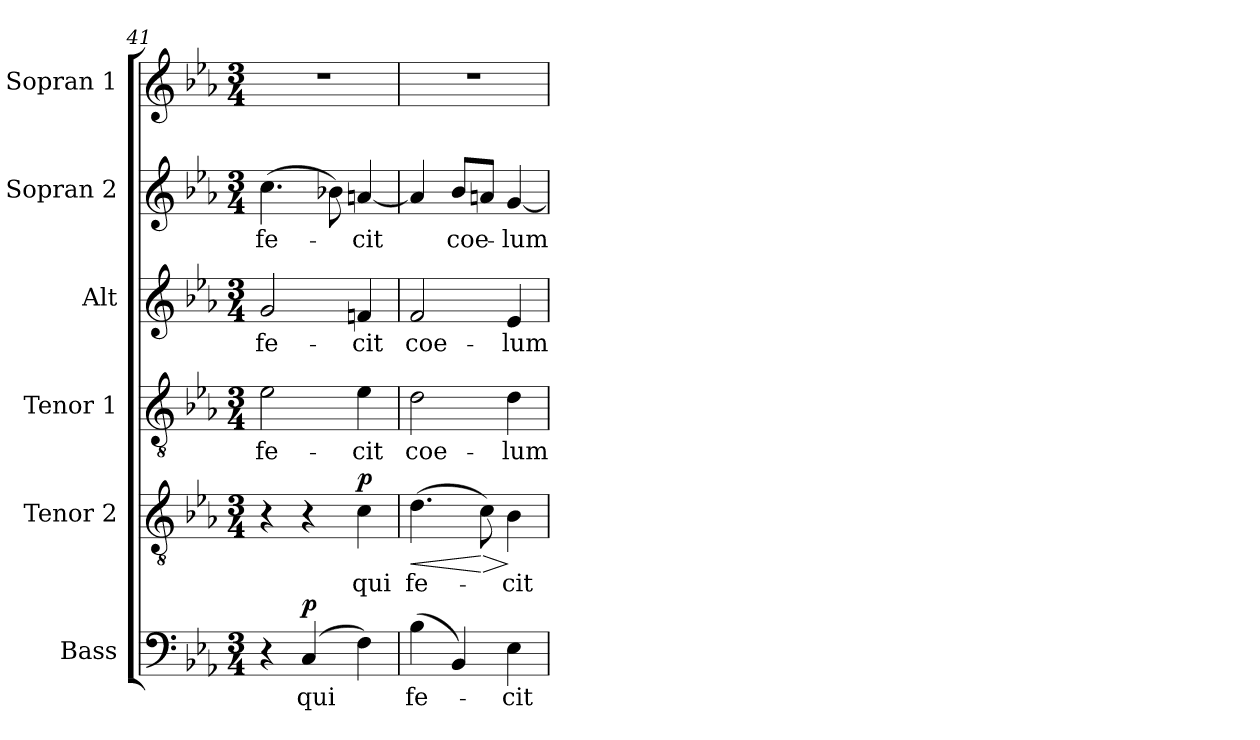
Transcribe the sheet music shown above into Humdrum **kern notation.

**kern	**text	**dynam	**kern	**text	**dynam	**kern	**text	**kern	**text	**kern	**text	**kern
*part6	*part6	*part6	*part5	*part5	*part5	*part4	*part4	*part3	*part3	*part2	*part2	*part1
*staff6	*staff6	*staff6	*staff5	*staff5	*staff5	*staff4	*staff4	*staff3	*staff3	*staff2	*staff2	*staff1
*I"Bass	*	*	*I"Tenor 2	*	*	*I"Tenor 1	*	*I"Alt	*	*I"Sopran 2	*	*I"Sopran 1
*I'B.	*	*	*I'T. 2	*	*	*I'T. 1	*	*I'A.	*	*I'S. 2	*	*I'S. 1
*clefF4	*	*	*clefGv2	*	*	*clefGv2	*	*clefG2	*	*clefG2	*	*clefG2
*k[b-e-a-]	*	*	*k[b-e-a-]	*	*	*k[b-e-a-]	*	*k[b-e-a-]	*	*k[b-e-a-]	*	*k[b-e-a-]
*E-:	*	*	*E-:	*	*	*E-:	*	*E-:	*	*E-:	*	*E-:
*M3/4	*	*	*M3/4	*	*	*M3/4	*	*M3/4	*	*M3/4	*	*M3/4
=41	=41	=41	=41	=41	=41	=41	=41	=41	=41	=41	=41	=41
!	!	!	!	!	!	!	!LO:LY:b	!	!LO:LY:b	!	!LO:LY:b	!
4r	.	.	4r	.	.	2e-\	fe-	2g/	fe-	(>4.cc\	fe-	2.r
!	!LO:LY:b	!LO:DY:a	!	!	!	!	!	!	!	!	!	!
(4C/	qui	p	4r	.	.	.	.	.	.	.	.	.
.	.	.	.	.	.	.	.	.	.	8b-X\)	.	.
!	!	!	!	!LO:LY:b	!LO:DY:a	!	!LO:LY:b	!	!LO:LY:b	!	!LO:LY:b	!
4F\)	.	.	4c\	qui	p	4e-\	-cit	4fn/	-cit	[4an/	-cit	.
!!LO:PB:g=z
=42	=42	=42	=42	=42	=42	=42	=42	=42	=42	=42	=42	=42
!	!LO:LY:b	!	!	!LO:LY:b	!LO:HP:b	!	!LO:LY:b	!	!LO:LY:b	!	!	!
(>4B-\	fe-	.	(>4.d\	fe-	<	2d\	coe-	2f/	coe-	4a/]	.	2.r
!	!	!	!	!	!	!	!	!	!	!	!LO:LY:b	!
4BB-/)	.	.	.	.	.	.	.	.	.	8b-/L	coe-	.
!	!	!	!	!	!LO:HP:n=1:b	!	!	!	!	!	!	!
.	.	.	8c\)	.	[ >	.	.	.	.	8an/J	.	.
!	!LO:LY:b	!	!	!LO:LY:b	!	!	!LO:LY:b	!	!LO:LY:b	!	!LO:LY:b	!
4E-\	-cit	.	4B-\	-cit	]	4d\	-lum	4e-/	-lum	[4g/	-lum	.
=	=	=	=	=	=	=	=	=	=	=	=	=
*-	*-	*-	*-	*-	*-	*-	*-	*-	*-	*-	*-	*-
